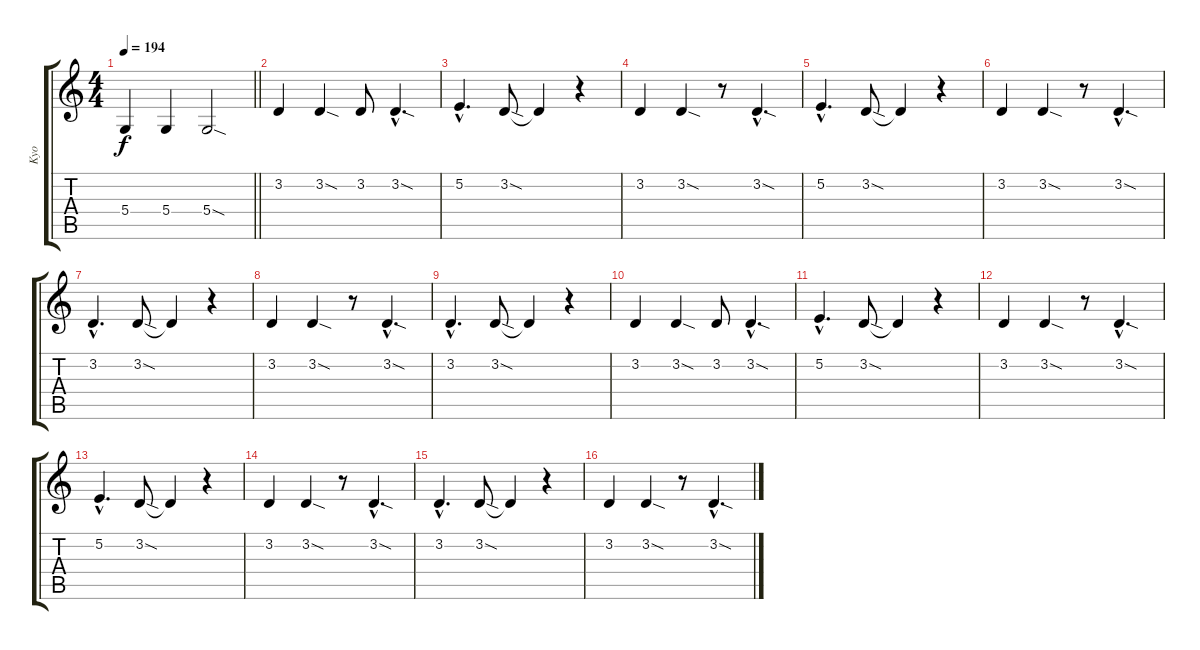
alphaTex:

\track ("Kyo" "Kyo") {instrument sopranosax}
\staff {score tabs}
\tuning (E4 B3 G3 D3 A2 E2) {hide}
\ts (4 4)
\tempo 194
\clef g2
\barLineRight lightlight
\ks c
5.4.4{dy f} 5.4.4 5.4{sod}.2 |
3.2.4 3.2{sod}.4 3.2.8 3.2{sod hac}.4{d} |
5.2{hac}.4{d} 3.2{sod}.8 3.2{t}.4 r.4 |
3.2.4 3.2{sod}.4 r.8 3.2{sod hac}.4{d} |
5.2{hac}.4{d} 3.2{sod}.8 3.2{t}.4 r.4 |
3.2.4 3.2{sod}.4 r.8 3.2{sod hac}.4{d} |
3.2{hac}.4{d} 3.2{sod}.8 3.2{t}.4 r.4 |
3.2.4 3.2{sod}.4 r.8 3.2{sod hac}.4{d} |
3.2{hac}.4{d} 3.2{sod}.8 3.2{t}.4 r.4 |
3.2.4 3.2{sod}.4 3.2.8 3.2{sod hac}.4{d} |
5.2{hac}.4{d} 3.2{sod}.8 3.2{t}.4 r.4 |
3.2.4 3.2{sod}.4 r.8 3.2{sod hac}.4{d} |
5.2{hac}.4{d} 3.2{sod}.8 3.2{t}.4 r.4 |
3.2.4 3.2{sod}.4 r.8 3.2{sod hac}.4{d} |
3.2{hac}.4{d} 3.2{sod}.8 3.2{t}.4 r.4 |
3.2.4 3.2{sod}.4 r.8 3.2{sod hac}.4{d}
